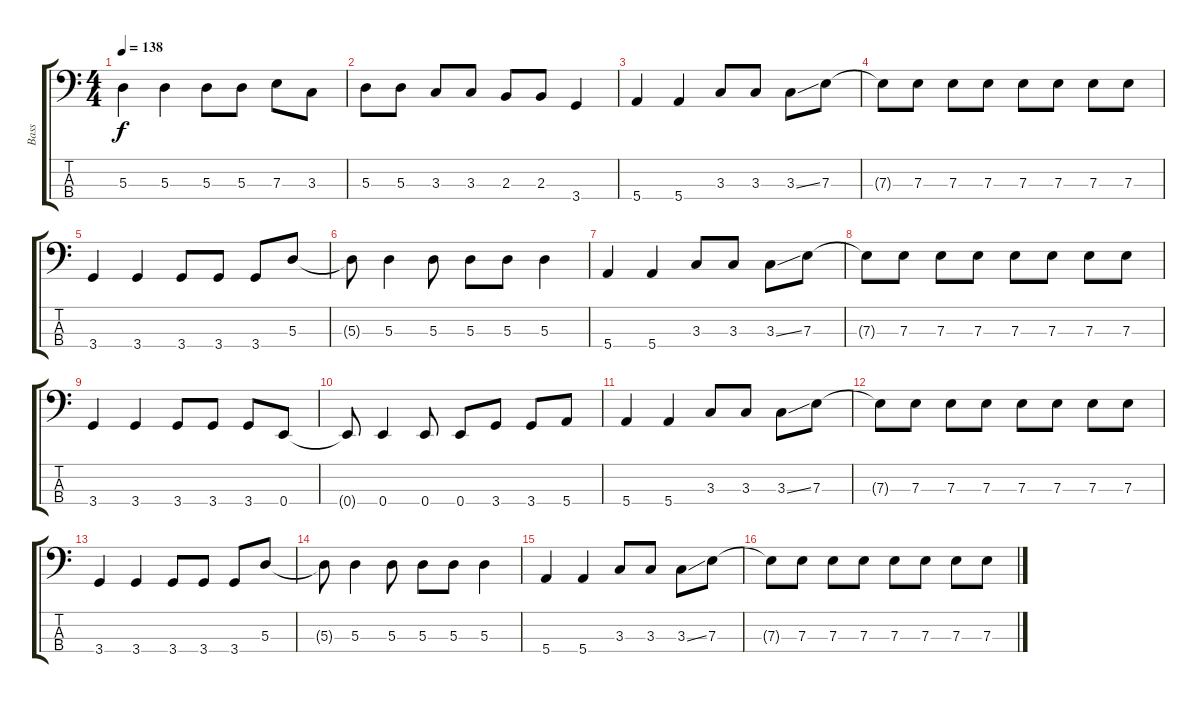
\track ("Bass" "Bass") {instrument electricbasspick}
\staff {score tabs}
\tuning (G2 D2 A1 E1) {hide}
\ts (4 4)
\tempo 138
\clef f4
\ks c
5.3.4{dy f} 5.3.4 5.3.8 5.3.8 7.3.8 3.3.8 |
5.3.8 5.3.8 3.3.8 3.3.8 2.3.8 2.3.8 3.4.4 |
5.4.4 5.4.4 3.3.8 3.3.8 3.3{ss}.8 7.3.8 |
7.3{t}.8 7.3.8 7.3.8 7.3.8 7.3.8 7.3.8 7.3.8 7.3.8 |
3.4.4 3.4.4 3.4.8 3.4.8 3.4.8 5.3.8 |
5.3{t}.8 5.3.4 5.3.8 5.3.8 5.3.8 5.3.4 |
5.4.4 5.4.4 3.3.8 3.3.8 3.3{ss}.8 7.3.8 |
7.3{t}.8 7.3.8 7.3.8 7.3.8 7.3.8 7.3.8 7.3.8 7.3.8 |
3.4.4 3.4.4 3.4.8 3.4.8 3.4.8 0.4.8 |
0.4{t}.8 0.4.4 0.4.8 0.4.8 3.4.8 3.4.8 5.4.8 |
5.4.4 5.4.4 3.3.8 3.3.8 3.3{ss}.8 7.3.8 |
7.3{t}.8 7.3.8 7.3.8 7.3.8 7.3.8 7.3.8 7.3.8 7.3.8 |
3.4.4 3.4.4 3.4.8 3.4.8 3.4.8 5.3.8 |
5.3{t}.8 5.3.4 5.3.8 5.3.8 5.3.8 5.3.4 |
5.4.4 5.4.4 3.3.8 3.3.8 3.3{ss}.8 7.3.8 |
7.3{t}.8 7.3.8 7.3.8 7.3.8 7.3.8 7.3.8 7.3.8 7.3.8
